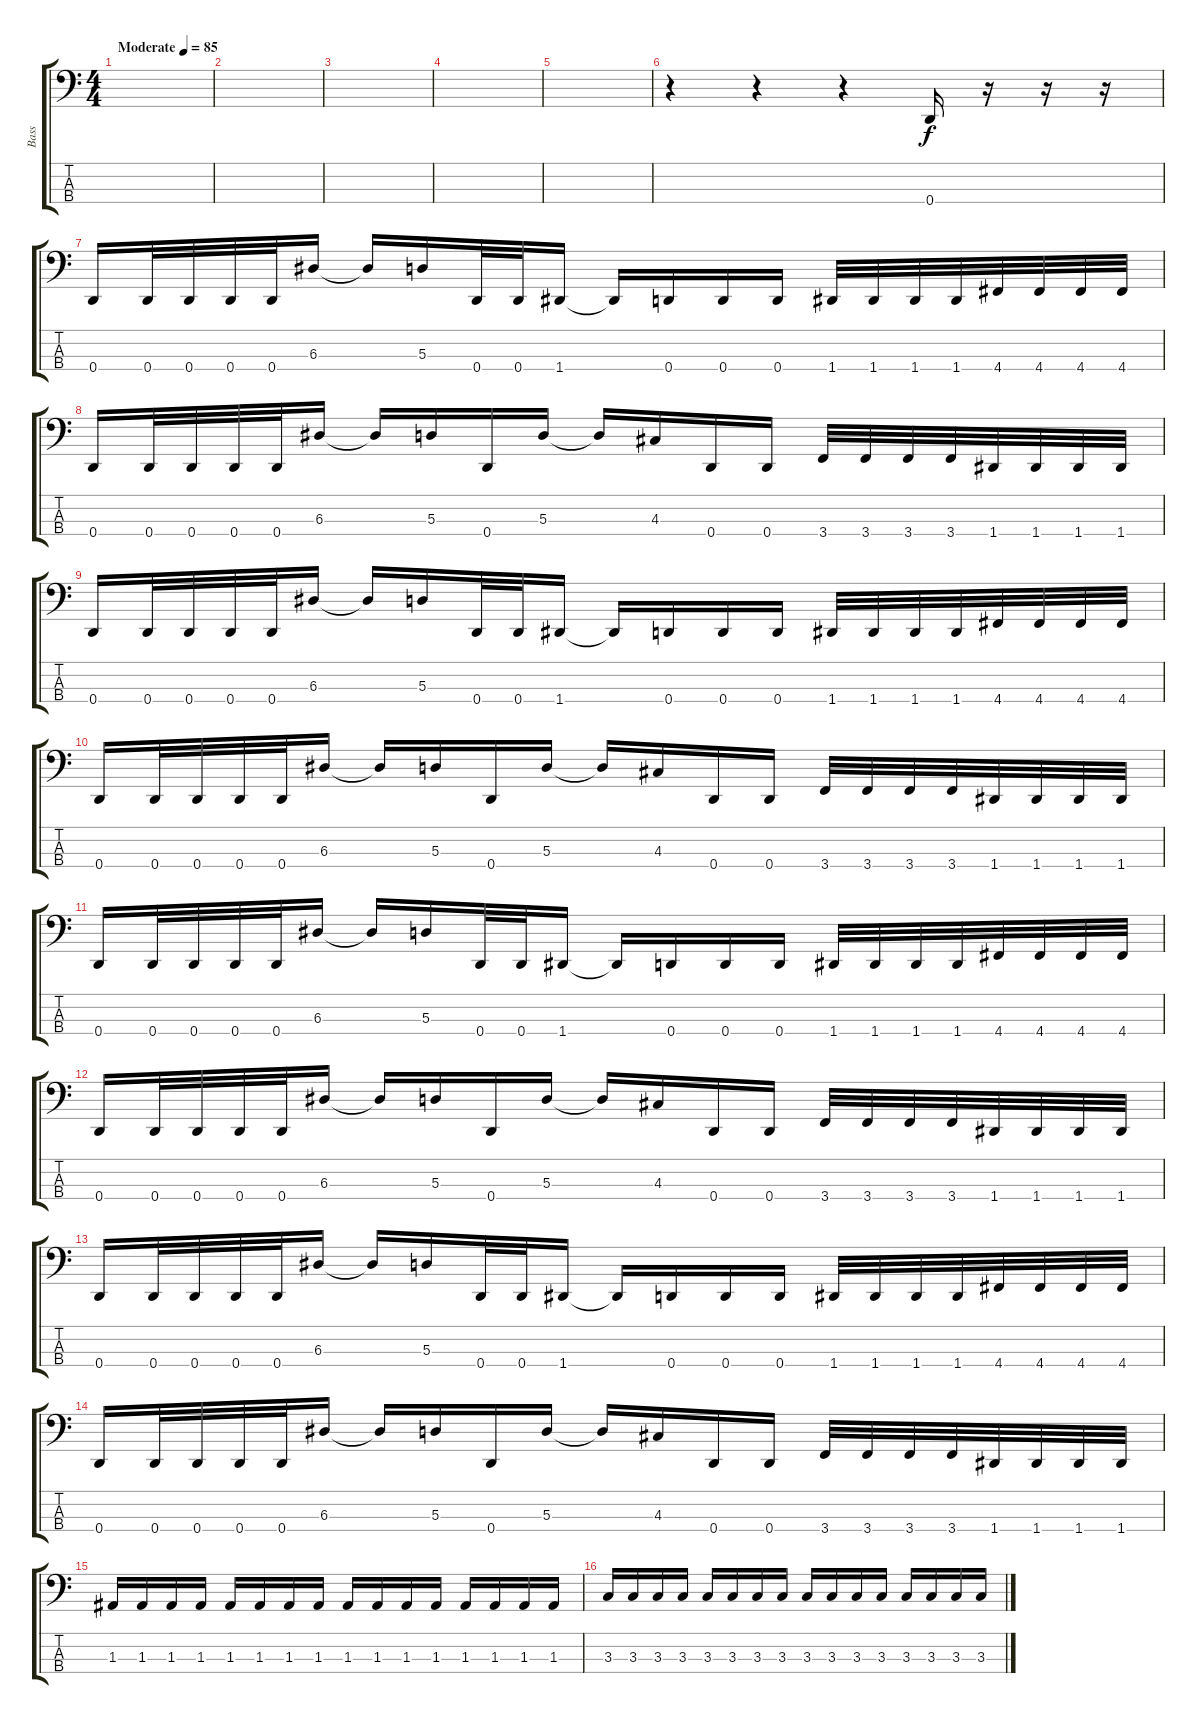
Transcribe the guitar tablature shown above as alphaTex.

\track ("Bass" "Bass") {instrument electricbasspick}
\staff {score tabs}
\tuning (G2 D2 A1 D1) {hide}
\ts (4 4)
\tempo (85 "Moderate")
\clef f4
\ks c
|
|
|
|
|
r.4 r.4 r.4 0.4.16 r.16 r.16 r.16 |
0.4.16 0.4.32 0.4.32 0.4.32 0.4.32 6.3.16 6.3{t}.16 5.3.16 0.4.32 0.4.32 1.4.16 1.4{t}.16 0.4.16 0.4.16 0.4.16 1.4.32 1.4.32 1.4.32 1.4.32 4.4.32 4.4.32 4.4.32 4.4.32 |
0.4.16 0.4.32 0.4.32 0.4.32 0.4.32 6.3.16 6.3{t}.16 5.3.16 0.4.16 5.3.16 5.3{t}.16 4.3.16 0.4.16 0.4.16 3.4.32 3.4.32 3.4.32 3.4.32 1.4.32 1.4.32 1.4.32 1.4.32 |
0.4.16 0.4.32 0.4.32 0.4.32 0.4.32 6.3.16 6.3{t}.16 5.3.16 0.4.32 0.4.32 1.4.16 1.4{t}.16 0.4.16 0.4.16 0.4.16 1.4.32 1.4.32 1.4.32 1.4.32 4.4.32 4.4.32 4.4.32 4.4.32 |
0.4.16 0.4.32 0.4.32 0.4.32 0.4.32 6.3.16 6.3{t}.16 5.3.16 0.4.16 5.3.16 5.3{t}.16 4.3.16 0.4.16 0.4.16 3.4.32 3.4.32 3.4.32 3.4.32 1.4.32 1.4.32 1.4.32 1.4.32 |
0.4.16 0.4.32 0.4.32 0.4.32 0.4.32 6.3.16 6.3{t}.16 5.3.16 0.4.32 0.4.32 1.4.16 1.4{t}.16 0.4.16 0.4.16 0.4.16 1.4.32 1.4.32 1.4.32 1.4.32 4.4.32 4.4.32 4.4.32 4.4.32 |
0.4.16 0.4.32 0.4.32 0.4.32 0.4.32 6.3.16 6.3{t}.16 5.3.16 0.4.16 5.3.16 5.3{t}.16 4.3.16 0.4.16 0.4.16 3.4.32 3.4.32 3.4.32 3.4.32 1.4.32 1.4.32 1.4.32 1.4.32 |
0.4.16 0.4.32 0.4.32 0.4.32 0.4.32 6.3.16 6.3{t}.16 5.3.16 0.4.32 0.4.32 1.4.16 1.4{t}.16 0.4.16 0.4.16 0.4.16 1.4.32 1.4.32 1.4.32 1.4.32 4.4.32 4.4.32 4.4.32 4.4.32 |
0.4.16 0.4.32 0.4.32 0.4.32 0.4.32 6.3.16 6.3{t}.16 5.3.16 0.4.16 5.3.16 5.3{t}.16 4.3.16 0.4.16 0.4.16 3.4.32 3.4.32 3.4.32 3.4.32 1.4.32 1.4.32 1.4.32 1.4.32 |
1.3.16 1.3.16 1.3.16 1.3.16 1.3.16 1.3.16 1.3.16 1.3.16 1.3.16 1.3.16 1.3.16 1.3.16 1.3.16 1.3.16 1.3.16 1.3.16 |
3.3.16 3.3.16 3.3.16 3.3.16 3.3.16 3.3.16 3.3.16 3.3.16 3.3.16 3.3.16 3.3.16 3.3.16 3.3.16 3.3.16 3.3.16 3.3.16
